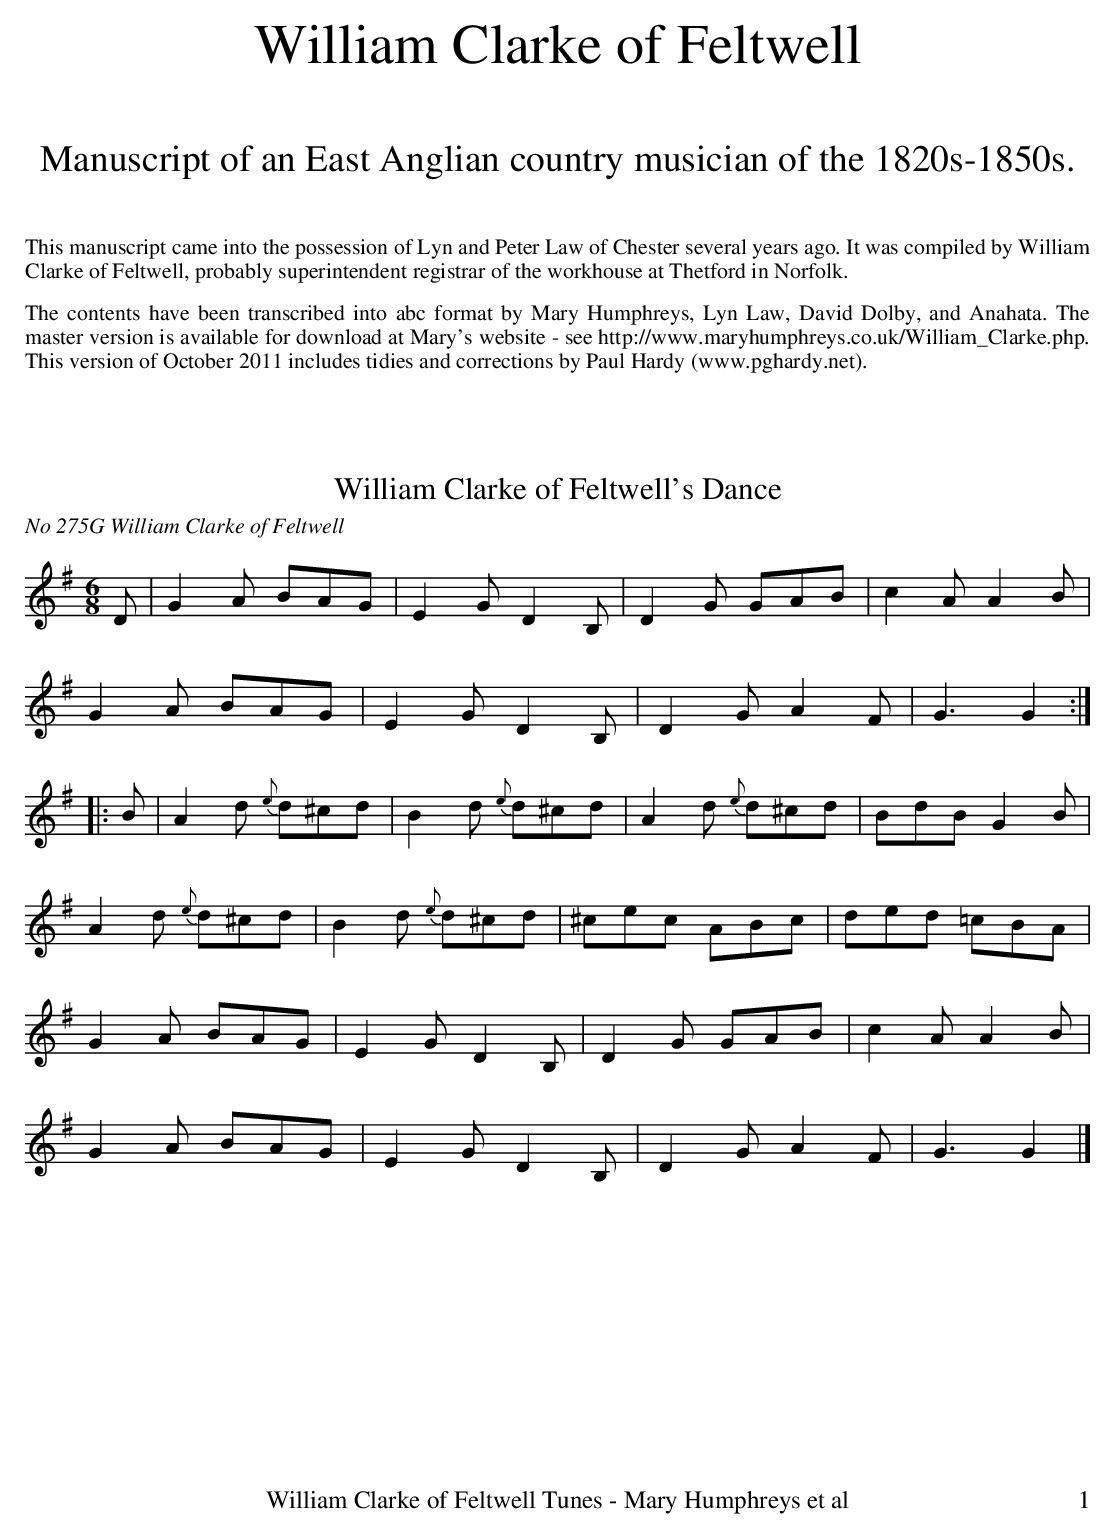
X:1G
T:William Clarke of Feltwell's Dance
O:No 275G William Clarke of Feltwell
M:6/8
L:1/8
K:G
D|G2A BAG|E2G D2B,|D2G GAB|c2A A2B|
G2A BAG|E2G D2B,|D2G A2F|G3 G2:|
|:B|A2d {e}d^cd|B2d {e}d^cd|A2d {e}d^cd|BdB G2B|
A2d {e}d^cd|B2d {e}d^cd|^cec ABc|ded =cBA|
G2A BAG|E2G D2B,|D2G GAB|c2A A2B|
G2A BAG|E2G D2B,|D2G A2F|G3 G2|]
